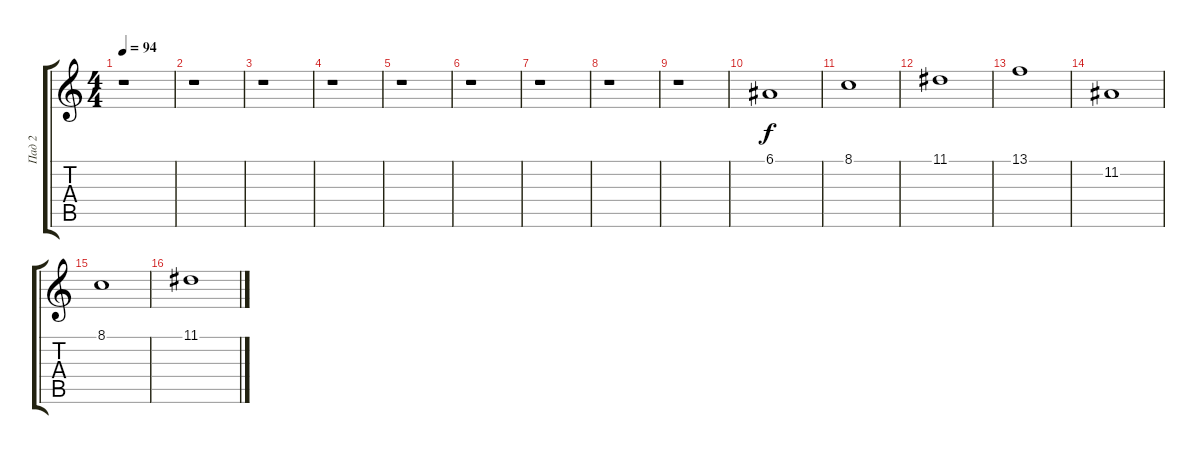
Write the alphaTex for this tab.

\track ("Пад 2" "Пад 2") {instrument pad2warm}
\staff {score tabs}
\tuning (E4 B3 G3 D3 A2 E2) {hide}
\ts (4 4)
\tempo 94
\clef g2
\ks c
r.1{dy f} |
r.1 |
r.1 |
r.1 |
r.1 |
r.1 |
r.1 |
r.1 |
r.1 |
6.1.1 |
8.1.1 |
11.1.1 |
13.1.1 |
11.2.1 |
8.1.1 |
11.1.1
